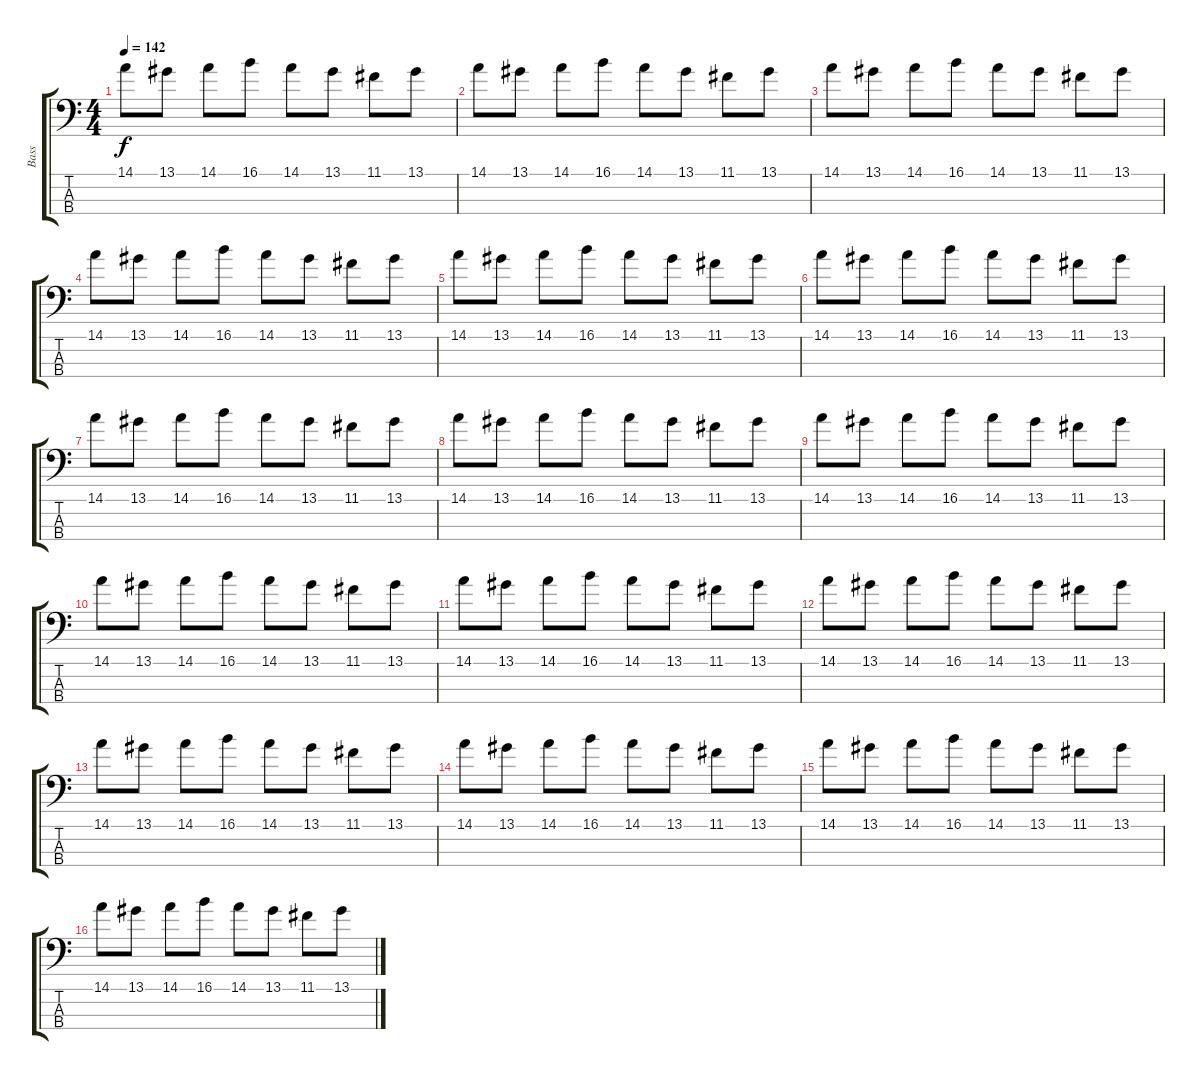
\track ("Bass" "Bass") {instrument electricbasspick}
\staff {score tabs}
\tuning (G2 D2 A1 E1) {hide}
\ts (4 4)
\tempo 142
\clef f4
\ks c
14.1.8{dy f instrument electricbasspick} 13.1.8 14.1.8 16.1.8 14.1.8 13.1.8 11.1.8 13.1.8 |
14.1.8 13.1.8 14.1.8 16.1.8 14.1.8 13.1.8 11.1.8 13.1.8 |
14.1.8 13.1.8 14.1.8 16.1.8 14.1.8 13.1.8 11.1.8 13.1.8 |
14.1.8 13.1.8 14.1.8 16.1.8 14.1.8 13.1.8 11.1.8 13.1.8 |
14.1.8 13.1.8 14.1.8 16.1.8 14.1.8 13.1.8 11.1.8 13.1.8 |
14.1.8 13.1.8 14.1.8 16.1.8 14.1.8 13.1.8 11.1.8 13.1.8 |
14.1.8 13.1.8 14.1.8 16.1.8 14.1.8 13.1.8 11.1.8 13.1.8 |
14.1.8 13.1.8 14.1.8 16.1.8 14.1.8 13.1.8 11.1.8 13.1.8 |
14.1.8 13.1.8 14.1.8 16.1.8 14.1.8 13.1.8 11.1.8 13.1.8 |
14.1.8 13.1.8 14.1.8 16.1.8 14.1.8 13.1.8 11.1.8 13.1.8 |
14.1.8 13.1.8 14.1.8 16.1.8 14.1.8 13.1.8 11.1.8 13.1.8 |
14.1.8 13.1.8 14.1.8 16.1.8 14.1.8 13.1.8 11.1.8 13.1.8 |
14.1.8 13.1.8 14.1.8 16.1.8 14.1.8 13.1.8 11.1.8 13.1.8 |
14.1.8 13.1.8 14.1.8 16.1.8 14.1.8 13.1.8 11.1.8 13.1.8 |
14.1.8 13.1.8 14.1.8 16.1.8 14.1.8 13.1.8 11.1.8 13.1.8 |
14.1.8 13.1.8 14.1.8 16.1.8 14.1.8 13.1.8 11.1.8 13.1.8
